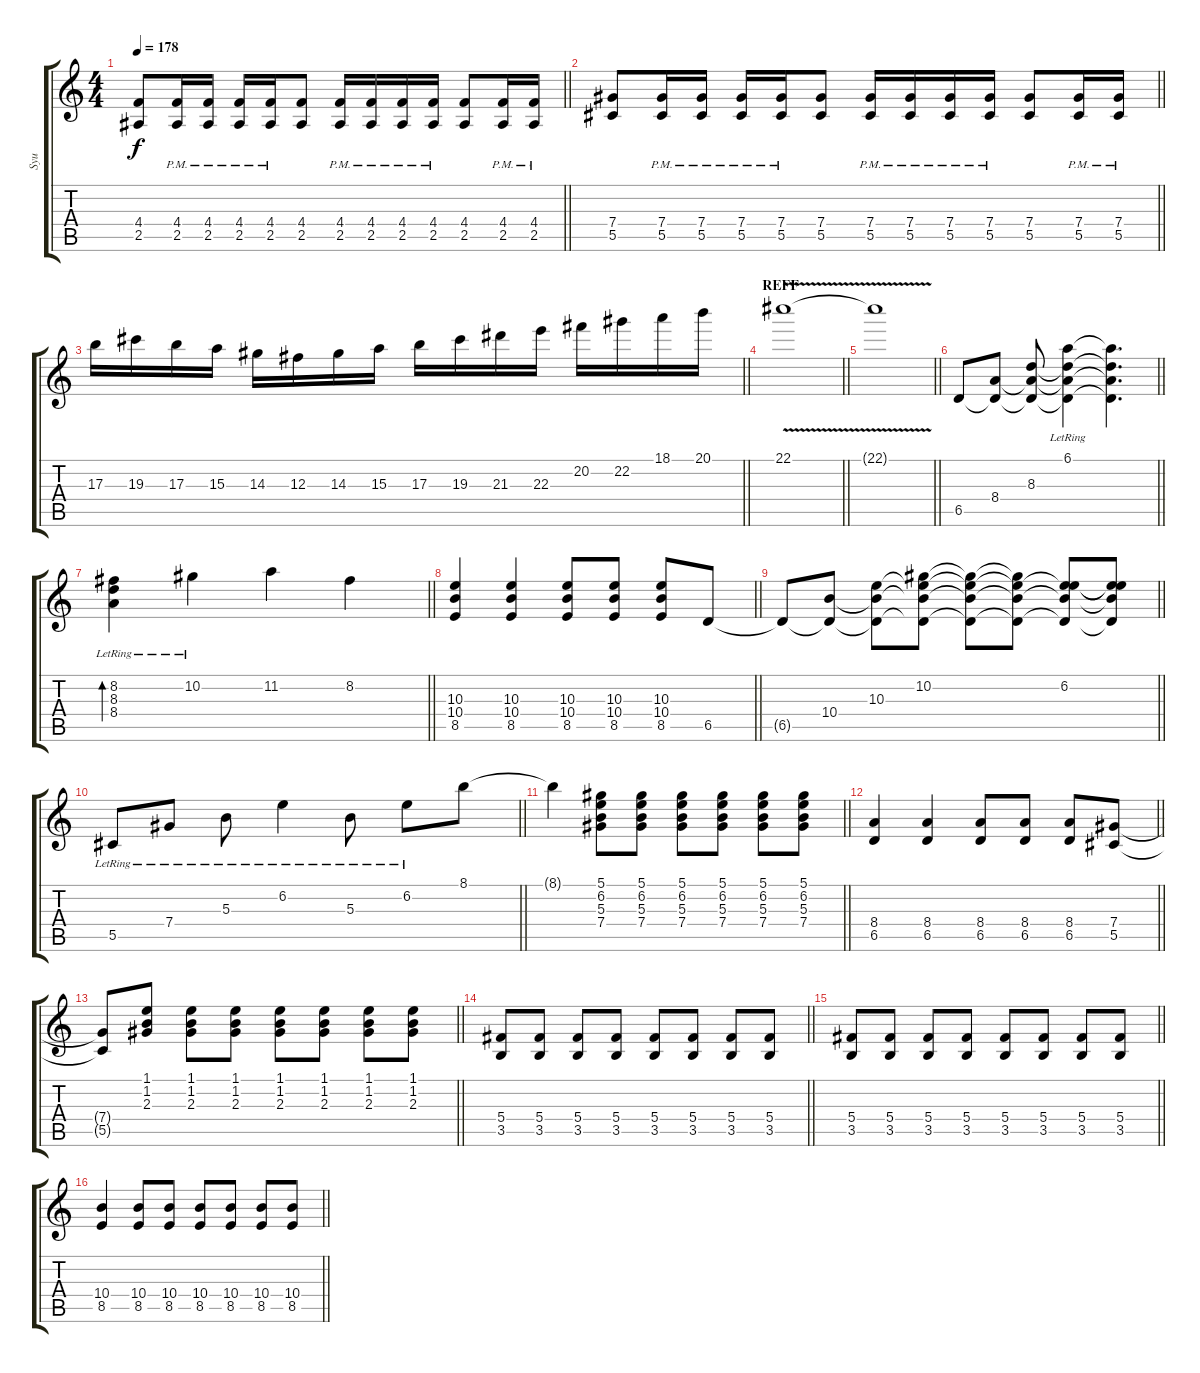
\track ("Syu" "Syu") {instrument overdrivenguitar}
\staff {score tabs}
\tuning (Eb4 Bb3 Gb3 Db3 Ab2 Eb2) {hide}
\ts (4 4)
\tempo 178
\clef g2
\barLineRight lightlight
\ks c
(4.4 2.5).8{dy f} (4.4{pm} 2.5).16 (4.4{pm} 2.5).16 (4.4{pm} 2.5).16 (4.4{pm} 2.5).16 (4.4 2.5).8 (4.4{pm} 2.5).16 (4.4{pm} 2.5).16 (4.4{pm} 2.5).16 (4.4{pm} 2.5).16 (4.4 2.5).8 (4.4{pm} 2.5).16 (4.4{pm} 2.5).16 |
\barLineRight lightlight
(7.4 5.5).8 (7.4{pm} 5.5{pm}).16 (7.4{pm} 5.5{pm}).16 (7.4{pm} 5.5{pm}).16 (7.4{pm} 5.5{pm}).16 (7.4 5.5).8 (7.4{pm} 5.5{pm}).16 (7.4{pm} 5.5{pm}).16 (7.4{pm} 5.5{pm}).16 (7.4{pm} 5.5{pm}).16 (7.4 5.5).8 (7.4{pm} 5.5{pm}).16 (7.4{pm} 5.5{pm}).16 |
\barLineRight lightlight
17.3.16 19.3.16 17.3.16 15.3.16 14.3.16 12.3.16 14.3.16 15.3.16 17.3.16 19.3.16 21.3.16 22.3.16 20.2.16 22.2.16 18.1.16 20.1.16 |
\section ("" "REFF")
\barLineRight lightlight
22.1{v}.1 |
\barLineRight lightlight
22.1{t}.1 |
\barLineRight lightlight
6.5.8 (8.4 6.5{t}).8 (8.3 8.4{t} 6.5{t}).8 (6.1{lr} 8.3{t} 8.4{t} 6.5{t}).4 (6.1{t} 8.3{t} 8.4{t} 6.5{t}).4{d} |
\barLineRight lightlight
(8.2{lr} 8.3{lr} 8.4{lr}).4{bd 480} 10.2{lr}.4 11.2.4 8.2.4 |
\barLineRight lightlight
(10.3 10.4 8.5).4 (10.3 10.4 8.5).4 (10.3 10.4 8.5).8 (10.3 10.4 8.5).8 (10.3 10.4 8.5).8 6.5.8 |
\barLineRight lightlight
6.5{t}.8 (10.4 6.5{t}).8 (10.3 10.4{t} 6.5{t}).8 (10.2 10.3{t} 10.4{t} 6.5{t}).8 (10.2{t} 10.3{t} 10.4{t} 6.5{t}).8 (10.2{t} 10.3{t} 10.4{t} 6.5{t}).8 (6.2 10.3{t} 10.4{t} 6.5{t}).8 (6.2{t} 10.3{t} 10.4{t} 6.5{t}).8 |
\barLineRight lightlight
5.5{lr}.8 7.4{lr}.8 5.3{lr}.8 6.2{lr}.4 5.3{lr}.8 6.2{lr}.8 8.1.8 |
\barLineRight lightlight
8.1{t}.4 (5.1 6.2 5.3 7.4).8 (5.1 6.2 5.3 7.4).8 (5.1 6.2 5.3 7.4).8 (5.1 6.2 5.3 7.4).8 (5.1 6.2 5.3 7.4).8 (5.1 6.2 5.3 7.4).8 |
\barLineRight lightlight
(8.4 6.5).4 (8.4 6.5).4 (8.4 6.5).8 (8.4 6.5).8 (8.4 6.5).8 (7.4 5.5).8 |
\barLineRight lightlight
(7.4{t} 5.5{t}).8 (1.1 1.2 2.3).8 (1.1 1.2 2.3).8 (1.1 1.2 2.3).8 (1.1 1.2 2.3).8 (1.1 1.2 2.3).8 (1.1 1.2 2.3).8 (1.1 1.2 2.3).8 |
\barLineRight lightlight
(5.4 3.5).8 (5.4 3.5).8 (5.4 3.5).8 (5.4 3.5).8 (5.4 3.5).8 (5.4 3.5).8 (5.4 3.5).8 (5.4 3.5).8 |
\barLineRight lightlight
(5.4 3.5).8 (5.4 3.5).8 (5.4 3.5).8 (5.4 3.5).8 (5.4 3.5).8 (5.4 3.5).8 (5.4 3.5).8 (5.4 3.5).8 |
\barLineRight lightlight
(10.4 8.5).4 (10.4 8.5).8 (10.4 8.5).8 (10.4 8.5).8 (10.4 8.5).8 (10.4 8.5).8 (10.4 8.5).8
